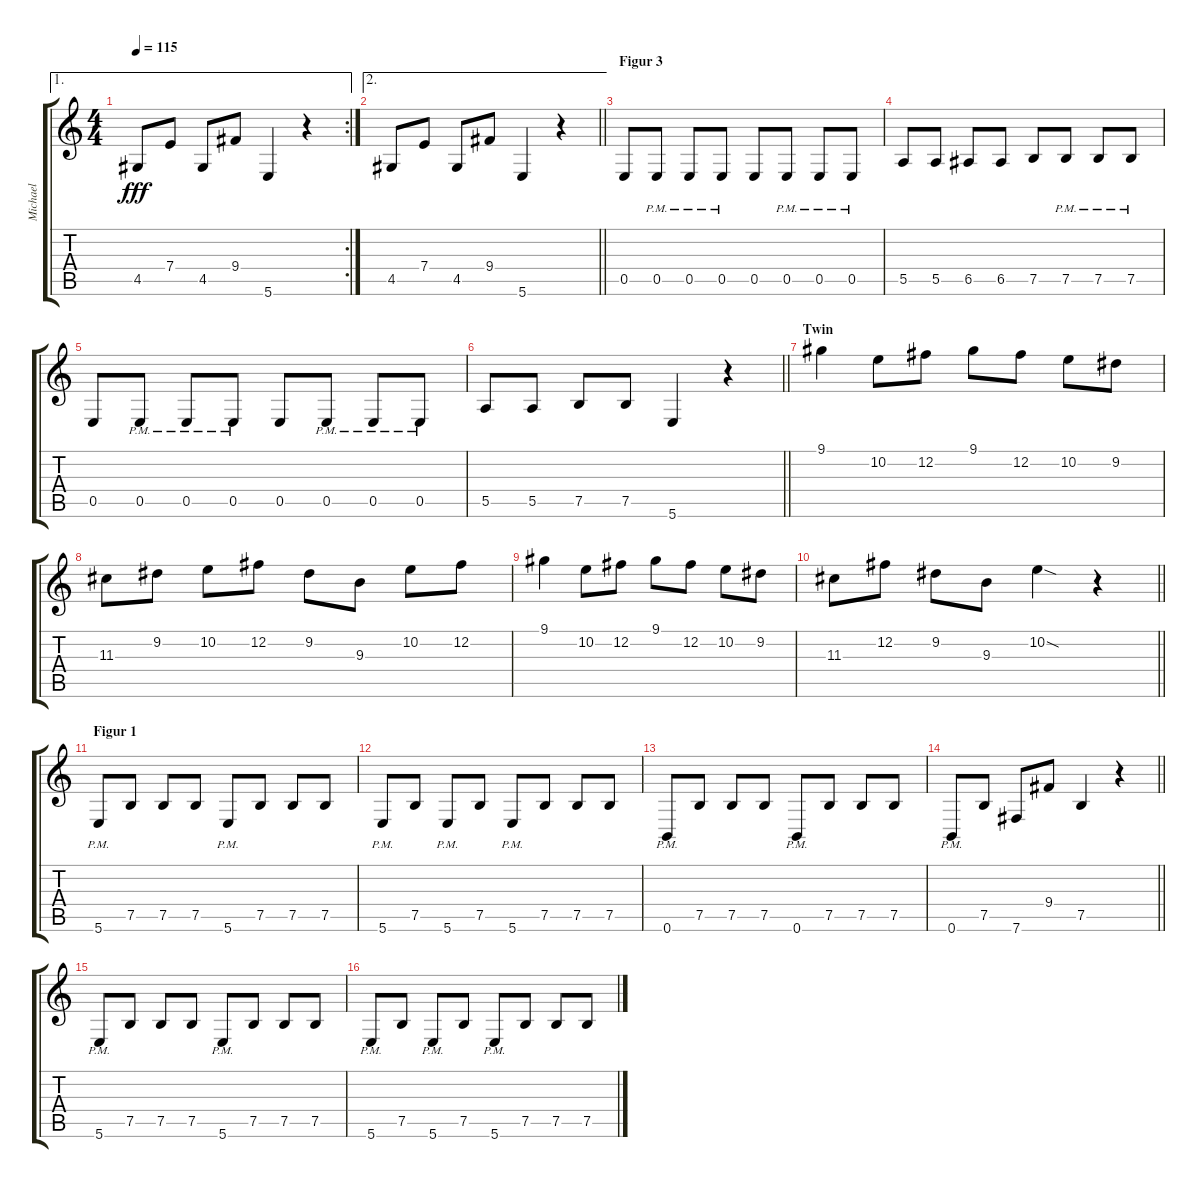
\track ("Michael" "Michael") {instrument distortionguitar}
\staff {score tabs}
\tuning (B3 Gb3 D3 A2 E2 B1) {hide}
\ae 1
\rc 2
\ts (4 4)
\tempo 115
\clef g2
\ks c
4.5.8{dy fff} 7.4.8 4.5.8 9.4.8 5.6.4 r.4 |
\ae 2
\barLineRight lightlight
4.5.8 7.4.8 4.5.8 9.4.8 5.6.4 r.4 |
\section ("" "Figur 3")
0.5.8 0.5{pm}.8 0.5{pm}.8 0.5{pm}.8 0.5.8 0.5{pm}.8 0.5{pm}.8 0.5{pm}.8 |
5.5.8 5.5.8 6.5.8 6.5.8 7.5.8 7.5{pm}.8 7.5{pm}.8 7.5{pm}.8 |
0.5.8 0.5{pm}.8 0.5{pm}.8 0.5{pm}.8 0.5.8 0.5{pm}.8 0.5{pm}.8 0.5{pm}.8 |
\barLineRight lightlight
5.5.8 5.5.8 7.5.8 7.5.8 5.6.4 r.4 |
\section ("" "Twin")
9.1.4 10.2.8 12.2.8 9.1.8 12.2.8 10.2.8 9.2.8 |
11.3.8 9.2.8 10.2.8 12.2.8 9.2.8 9.3.8 10.2.8 12.2.8 |
9.1.4 10.2.8 12.2.8 9.1.8 12.2.8 10.2.8 9.2.8 |
\barLineRight lightlight
11.3.8 12.2.8 9.2.8 9.3.8 10.2{sod}.4 r.4 |
\section ("" "Figur 1")
5.6{pm}.8 7.5.8 7.5.8 7.5.8 5.6{pm}.8 7.5.8 7.5.8 7.5.8 |
5.6{pm}.8 7.5.8 5.6{pm}.8 7.5.8 5.6{pm}.8 7.5.8 7.5.8 7.5.8 |
0.6{pm}.8 7.5.8 7.5.8 7.5.8 0.6{pm}.8 7.5.8 7.5.8 7.5.8 |
\barLineRight lightlight
0.6{pm}.8 7.5.8 7.6.8 9.4.8 7.5.4 r.4 |
5.6{pm}.8 7.5.8 7.5.8 7.5.8 5.6{pm}.8 7.5.8 7.5.8 7.5.8 |
5.6{pm}.8 7.5.8 5.6{pm}.8 7.5.8 5.6{pm}.8 7.5.8 7.5.8 7.5.8
